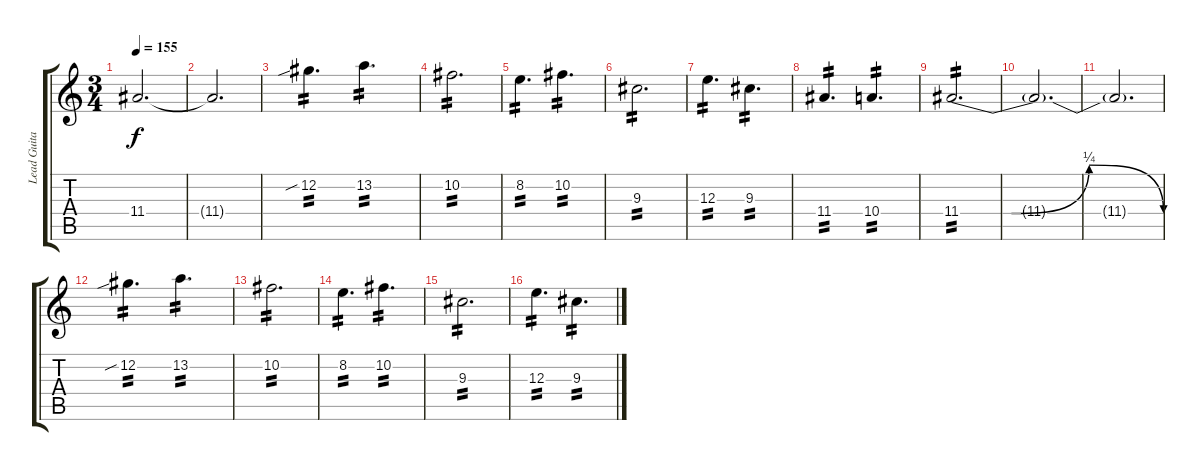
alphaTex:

\track ("Lead Guitar" "Lead Guita") {instrument distortionguitar}
\staff {score tabs}
\tuning (Db4 Ab3 E3 B2 Gb2 Db2) {hide}
\ts (3 4)
\tempo 155
\clef g2
\ks c
11.4{t}.2{d dy f} |
11.4{t}.2{d} |
12.2{sib}.4{d tp 2 volume 14} 13.2.4{d tp 2} |
10.2.2{d tp 2} |
8.2.4{d tp 2} 10.2.4{d tp 2} |
9.3.2{d tp 2} |
12.3.4{d tp 2} 9.3.4{d tp 2} |
11.4.4{d tp 2} 10.4.4{d tp 2} |
11.4{be (custom 0 0 15 0 38 1 60 0)}.2{d tp 2} |
11.4{t}.2{d} |
11.4{t}.2{d} |
12.2{sib}.4{d tp 2 volume 14} 13.2.4{d tp 2} |
10.2.2{d tp 2} |
8.2.4{d tp 2} 10.2.4{d tp 2} |
9.3.2{d tp 2} |
12.3.4{d tp 2} 9.3.4{d tp 2}
